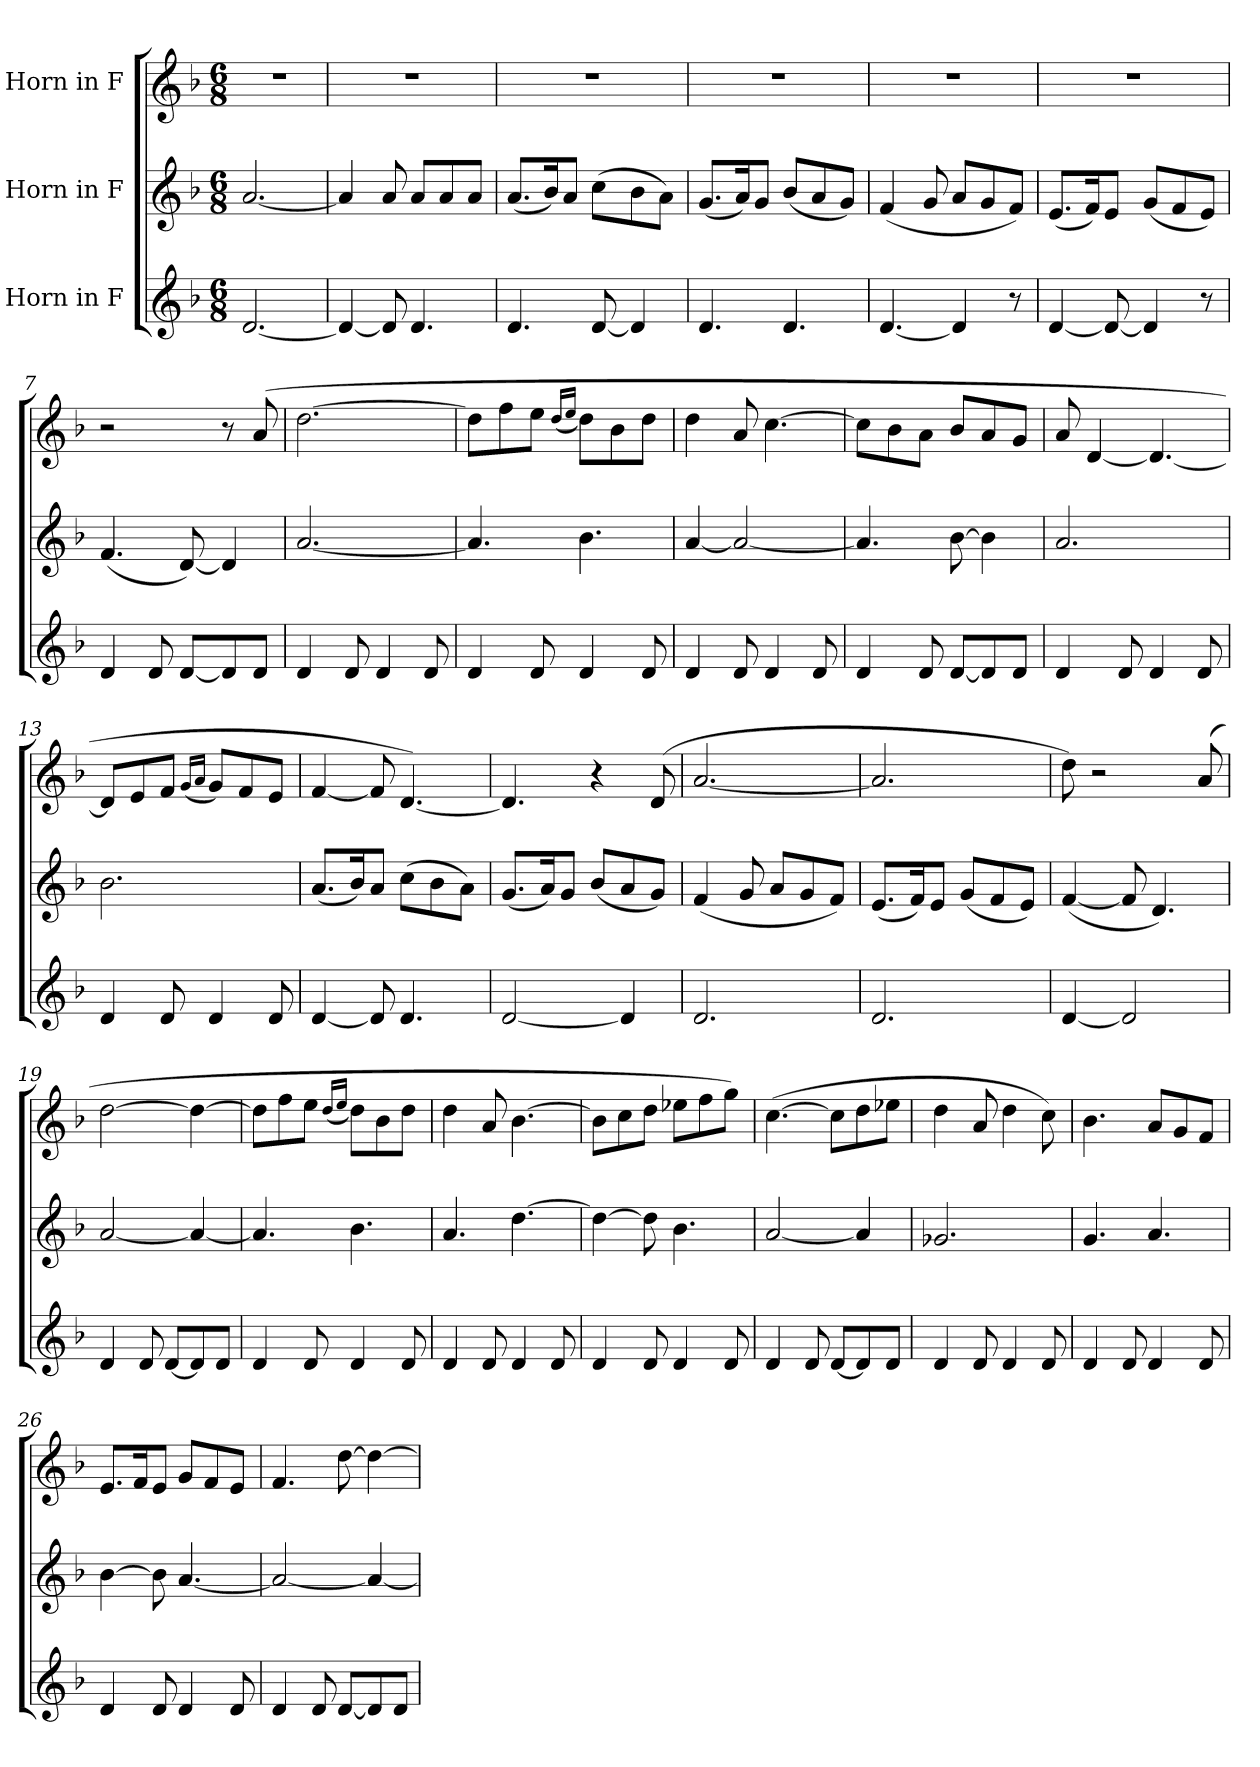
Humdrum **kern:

**kern	**kern	**kern
*part3	*part2	*part1
*staff3	*staff2	*staff1
*I"Horn in F	*I"Horn in F	*I"Horn in F
*clefG2	*clefG2	*clefG2
*ITrd4c7	*ITrd4c7	*ITrd4c7
*k[b-e-]	*k[b-e-]	*k[b-e-]
*M6/8	*M6/8	*M6/8
*MM65	*MM65	*MM65
=1	=1	=1
[2.G/	[2.d/	2.r
=2	=2	=2
4G/_	4d/]	2.r
8G/]	8d/	.
4.G/	8d/L	.
.	8d/	.
.	8d/J	.
=3	=3	=3
4.G/	(8.d/L	2.r
.	16e-/K)	.
.	8d/J	.
[8G/	(8f\L	.
4G/]	8e-\	.
.	8d\J)	.
=4	=4	=4
4.G/	(8.c/L	2.r
.	16d/K)	.
.	8c/J	.
4.G/	(8e-/L	.
.	8d/	.
.	8c/J)	.
=5	=5	=5
[4.G/	(4B-/	2.r
.	8c/	.
4G/]	8d/L	.
.	8c/	.
8r	8B-/J)	.
=6	=6	=6
[4G/	(8.A/L	2.r
.	16B-/K)	.
8G/_	8A/J	.
4G/]	(8c/L	.
.	8B-/	.
8r	8A/J)	.
!!LO:LB:g=z
=7	=7	=7
4G/	(4.B-/	2r
8G/	.	.
[8G/L	[8G/)	.
8G/]	4G/]	8r
8G/J	.	(8d/
=8	=8	=8
4G/	[2.d/	[2.g\
8G/	.	.
4G/	.	.
8G/	.	.
=9	=9	=9
4G/	4.d/]	8g\L]
.	.	8b-\
8G/	.	8a\J
.	.	(16qg/LL
.	.	16qa/JJ
4G/	4.e-\	8g\L)
.	.	8e-\
8G/	.	8g\J
=10	=10	=10
4G/	[4d/	4g\
8G/	2d/_	8d/
4G/	.	[4.f\
8G/	.	.
=11	=11	=11
4G/	4.d/]	8f\L]
.	.	8e-\
8G/	.	8d\J
[8G/L	[8e-\	8e-/L
8G/]	4e-\]	8d/
8G/J	.	8c/J
=12	=12	=12
4G/	2.d/	8d/
.	.	[4G/
8G/	.	.
4G/	.	4.G/_
8G/	.	.
!!LO:LB:g=z
=13	=13	=13
4G/	2.e-\	8G/L]
.	.	8A/
8G/	.	8B-/J
.	.	(16qc/LL
.	.	16qd/JJ
4G/	.	8c/L)
.	.	8B-/
8G/	.	8A/J
=14	=14	=14
[4G/	(8.d/L	[4B-/
.	16e-/K)	.
8G/]	8d/J	8B-/]
4.G/	(8f\L	[4.G/)
.	8e-\	.
.	8d\J)	.
=15	=15	=15
[2G/	(8.c/L	4.G/]
.	16d/K)	.
.	8c/J	.
.	(8e-/L	4r
4G/]	8d/	.
.	8c/J)	(8G/
=16	=16	=16
2.G/	(4B-/	[2.d/
.	8c/	.
.	8d/L	.
.	8c/	.
.	8B-/J)	.
=17	=17	=17
2.G/	(8.A/L	2.d/]
.	16B-/K)	.
.	8A/J	.
.	(8c/L	.
.	8B-/	.
.	8A/J)	.
=18	=18	=18
[4G/	([4B-/	8g\)
.	.	2r
2G/]	8B-/]	.
.	4.G/)	.
.	.	(8d/
!!LO:PB:g=z
=19	=19	=19
4G/	[2d/	[2g\
8G/	.	.
[8G/L	.	.
8G/]	4d/_	4g\_
8G/J	.	.
=20	=20	=20
4G/	4.d/]	8g\L]
.	.	8b-\
8G/	.	8a\J
.	.	(16qg/LL
.	.	16qa/JJ
4G/	4.e-\	8g\L)
.	.	8e-\
8G/	.	8g\J
=21	=21	=21
4G/	4.d/	4g\
8G/	.	8d/
4G/	[4.g\	[4.e-\
8G/	.	.
=22	=22	=22
4G/	4g\_	8e-\L]
.	.	8f\
8G/	8g\]	8g\J
4G/	4.e-\	8a-X\L
.	.	8b-\
8G/	.	8cc\J)
=23	=23	=23
4G/	[2d/	([4.f\
8G/	.	.
[8G/L	.	8f\L]
8G/]	4d/]	8g\
8G/J	.	8a-X\J
=24	=24	=24
4G/	2.c-X/	4g\
8G/	.	8d/
4G/	.	4g\
8G/	.	8f\)
!!LO:LB:g=z
=25	=25	=25
4G/	4.c/	4.e-\
8G/	.	.
4G/	4.d/	8d/L
.	.	8c/
8G/	.	8B-/J
=26	=26	=26
4G/	[4e-\	8.A/L
.	.	16B-/K
8G/	8e-\]	8A/J
4G/	[4.d/	8c/L
.	.	8B-/
8G/	.	8A/J
=27	=27	=27
4G/	2d/_	4.B-/
8G/	.	.
[8G/L	.	[8g\
8G/]	4d/_	4g\_
8G/J	.	.
=	=	=
*-	*-	*-
